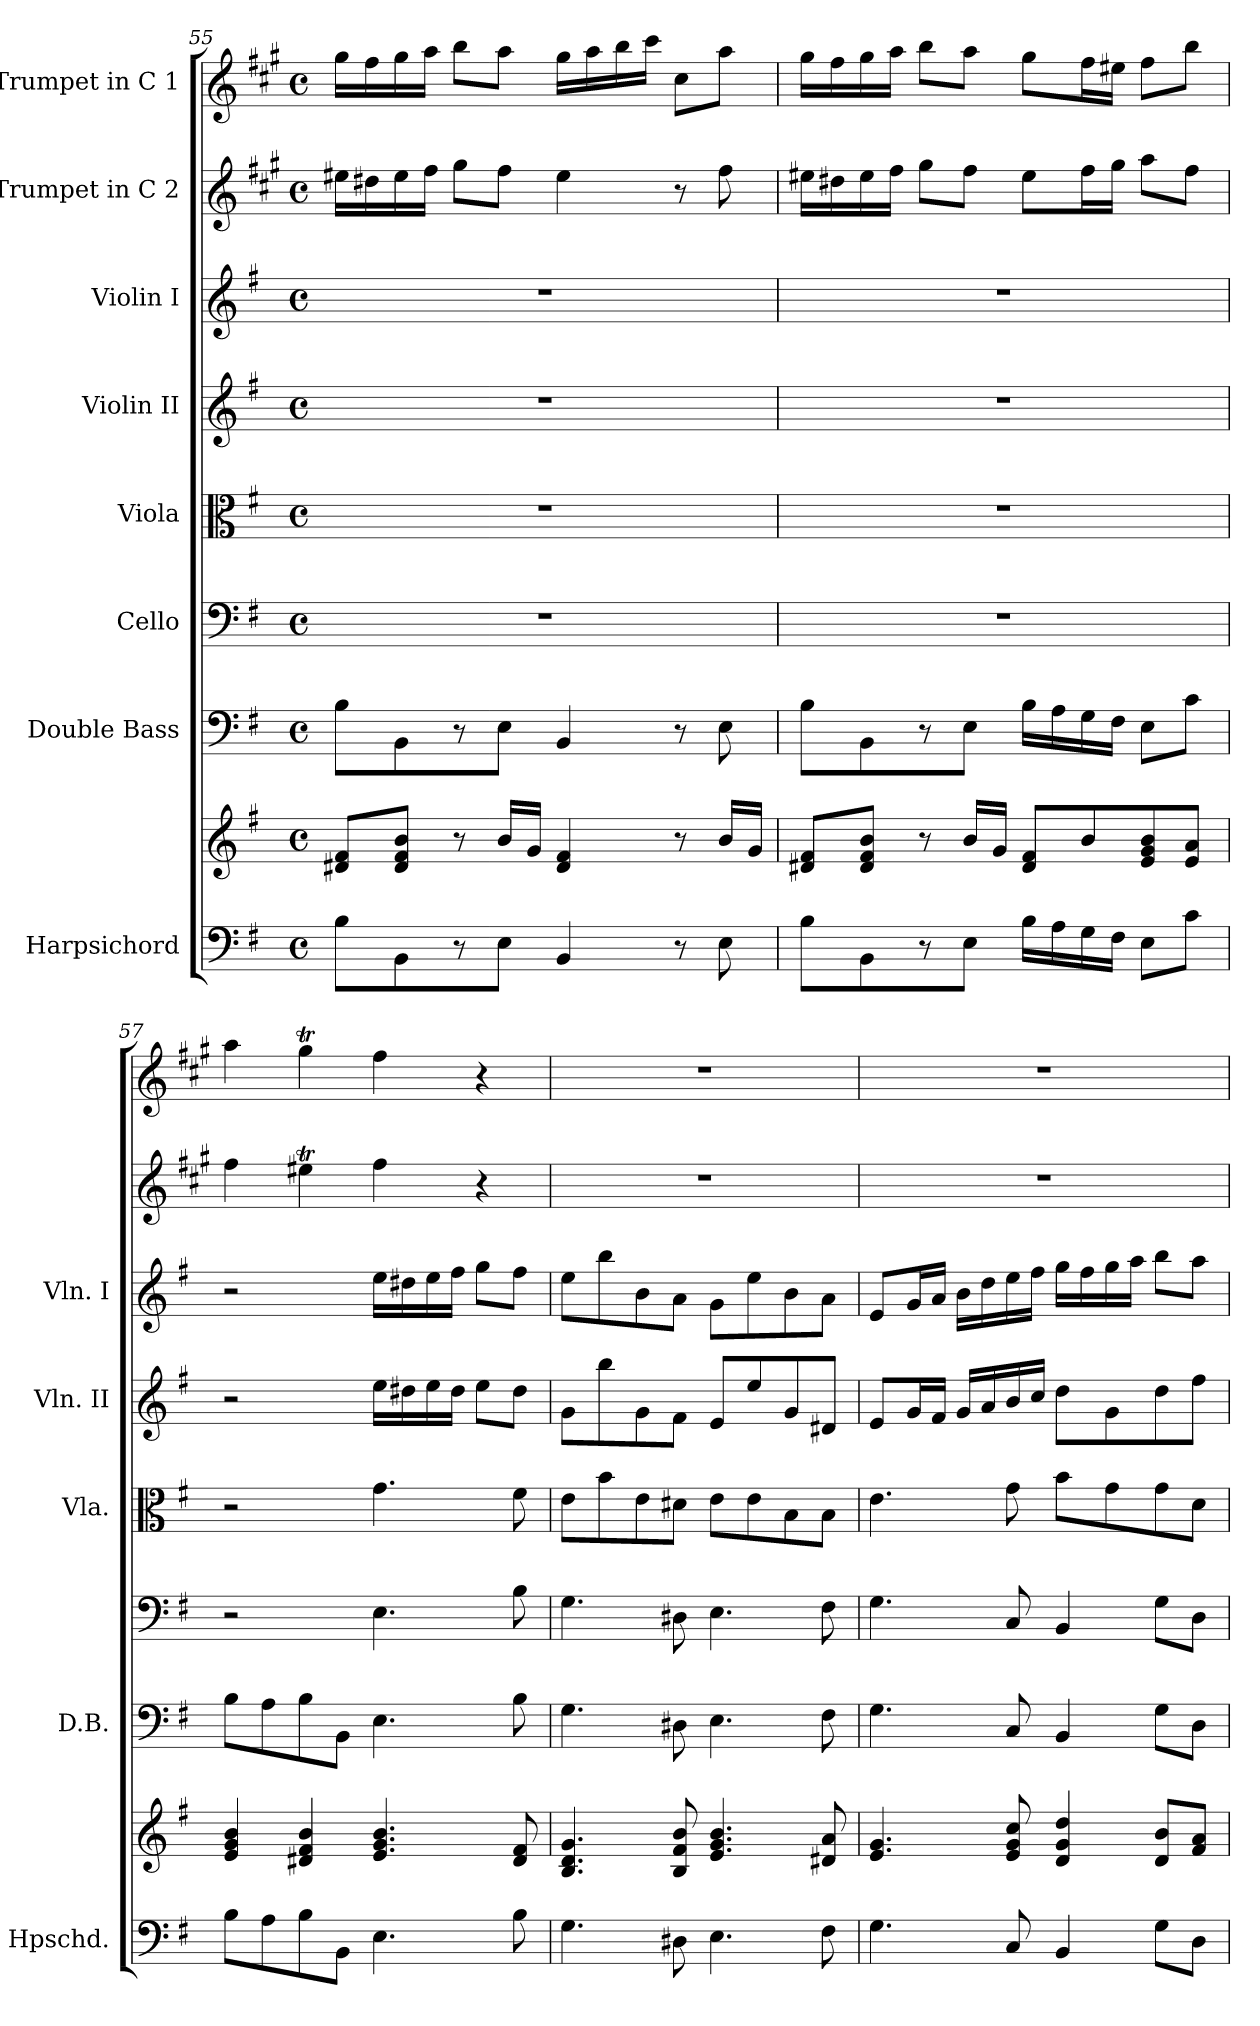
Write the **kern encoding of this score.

**kern	**kern	**kern	**kern	**kern	**kern	**kern	**kern	**kern
*part8	*part8	*part7	*part6	*part5	*part4	*part3	*part2	*part1
*staff9	*staff8	*staff7	*staff6	*staff5	*staff4	*staff3	*staff2	*staff1
*I"Harpsichord	*	*I"Double Bass	*I"Cello	*I"Viola	*I"Violin II	*I"Violin I	*I"Trumpet in C 2	*I"Trumpet in C 1
*I'Hpschd.	*	*I'D.B.	*	*I'Vla.	*I'Vln. II	*I'Vln. I	*	*
!!LO:PB:g=z
*clefF4	*clefG2	*clefF4	*clefF4	*clefC3	*clefG2	*clefG2	*clefG2	*clefG2
*	*	*ITrd7c12	*	*	*	*	*ITrd1c2	*ITrd1c2
*k[f#]	*k[f#]	*k[f#]	*k[f#]	*k[f#]	*k[f#]	*k[f#]	*k[f#]	*k[f#]
*G:	*G:	*G:	*G:	*G:	*G:	*G:	*G:	*G:
*M4/4	*M4/4	*M4/4	*M4/4	*M4/4	*M4/4	*M4/4	*M4/4	*M4/4
*met(c)	*met(c)	*met(c)	*met(c)	*met(c)	*met(c)	*met(c)	*met(c)	*met(c)
=55	=55	=55	=55	=55	=55	=55	=55	=55
8B\L	8d#X/ 8f#/L	8BB\L	1r	1r	1r	1r	16dd#X\LL	16ff#\LL
.	.	.	.	.	.	.	16cc#X\	16ee\
8BB\	8d#/ 8f#/ 8b/J	8BBB\	.	.	.	.	16dd#\	16ff#\
.	.	.	.	.	.	.	16ee\JJ	16gg\JJ
8r	8r	8r	.	.	.	.	8ff#\L	8aa\L
8E\J	16b/LL	8EE\J	.	.	.	.	8ee\J	8gg\J
.	16g/JJ	.	.	.	.	.	.	.
4BB/	4d#/ 4f#/	4BBB/	.	.	.	.	4dd#\	16ff#\LL
.	.	.	.	.	.	.	.	16gg\
.	.	.	.	.	.	.	.	16aa\
.	.	.	.	.	.	.	.	16bb\JJ
8r	8r	8r	.	.	.	.	8r	8b\L
8E\	16b/LL	8EE\	.	.	.	.	8ee\	8gg\J
.	16g/JJ	.	.	.	.	.	.	.
=56	=56	=56	=56	=56	=56	=56	=56	=56
8B\L	8d#X/ 8f#/L	8BB\L	1r	1r	1r	1r	16dd#X\LL	16ff#\LL
.	.	.	.	.	.	.	16cc#X\	16ee\
8BB\	8d#/ 8f#/ 8b/J	8BBB\	.	.	.	.	16dd#\	16ff#\
.	.	.	.	.	.	.	16ee\JJ	16gg\JJ
8r	8r	8r	.	.	.	.	8ff#\L	8aa\L
8E\J	16b/LL	8EE\J	.	.	.	.	8ee\J	8gg\J
.	16g/JJ	.	.	.	.	.	.	.
16B\LL	8d#/ 8f#/L	16BB\LL	.	.	.	.	8dd#\L	8ff#\L
16A\	.	16AA\	.	.	.	.	.	.
16G\	8b/	16GG\	.	.	.	.	16ee\L	16ee\L
16F#\JJ	.	16FF#\JJ	.	.	.	.	16ff#\JJ	16dd#X\JJ
8E\L	8e/ 8g/ 8b/	8EE\L	.	.	.	.	8gg\L	8ee\L
8c\J	8e/ 8a/J	8C\J	.	.	.	.	8ee\J	8aa\J
!!LO:PB:g=z
=57	=57	=57	=57	=57	=57	=57	=57	=57
8B\L	4e/ 4g/ 4b/	8BB\L	2r	2r	2r	2r	4ee\	4gg\
8A\	.	8AA\	.	.	.	.	.	.
8B\	4d#X/ 4f#/ 4b/	8BB\	.	.	.	.	4dd#Xt\	4ff#t\
8BB\J	.	8BBB\J	.	.	.	.	.	.
4.E\	4.e/ 4.g/ 4.b/	4.EE\	4.E\	4.g\	16ee\LL	16ee\LL	4ee\	4ee\
.	.	.	.	.	16dd#X\	16dd#X\	.	.
.	.	.	.	.	16ee\	16ee\	.	.
.	.	.	.	.	16dd#\JJ	16ff#\JJ	.	.
.	.	.	.	.	8ee\L	8gg\L	4r	4r
8B\	8d#/ 8f#/	8BB\	8B\	8f#\	8dd#\J	8ff#\J	.	.
!!LO:PB:g=z
=58	=58	=58	=58	=58	=58	=58	=58	=58
4.G\	4.B/ 4.d/ 4.g/	4.GG\	4.G\	8e\L	8g\L	8ee\L	1r	1r
.	.	.	.	8b\	8bb\	8bb\	.	.
.	.	.	.	8e\	8g\	8b\	.	.
8D#X\	8B/ 8f#/ 8b/	8DD#X\	8D#X\	8d#X\J	8f#\J	8a\J	.	.
4.E\	4.e/ 4.g/ 4.b/	4.EE\	4.E\	8e\L	8e/L	8g\L	.	.
.	.	.	.	8e\	8ee/	8ee\	.	.
.	.	.	.	8B\	8g/	8b\	.	.
8F#\	8d#X/ 8a/	8FF#\	8F#\	8B\J	8d#X/J	8a\J	.	.
=59	=59	=59	=59	=59	=59	=59	=59	=59
4.G\	4.e/ 4.g/	4.GG\	4.G\	4.e\	8e/L	8e/L	1r	1r
.	.	.	.	.	16g/L	16g/L	.	.
.	.	.	.	.	16f#/JJ	16a/JJ	.	.
.	.	.	.	.	16g/LL	16b\LL	.	.
.	.	.	.	.	16a/	16dd\	.	.
8C/	8e/ 8g/ 8cc/	8CC/	8C/	8g\	16b/	16ee\	.	.
.	.	.	.	.	16cc/JJ	16ff#\JJ	.	.
4BB/	4d/ 4g/ 4dd/	4BBB/	4BB/	8b\L	8dd\L	16gg\LL	.	.
.	.	.	.	.	.	16ff#\	.	.
.	.	.	.	8g\	8g\	16gg\	.	.
.	.	.	.	.	.	16aa\JJ	.	.
8G\L	8d/ 8b/L	8GG\L	8G\L	8g\	8dd\	8bb\L	.	.
8D\J	8f#/ 8a/J	8DD\J	8D\J	8d\J	8ff#\J	8aa\J	.	.
=	=	=	=	=	=	=	=	=
*-	*-	*-	*-	*-	*-	*-	*-	*-
